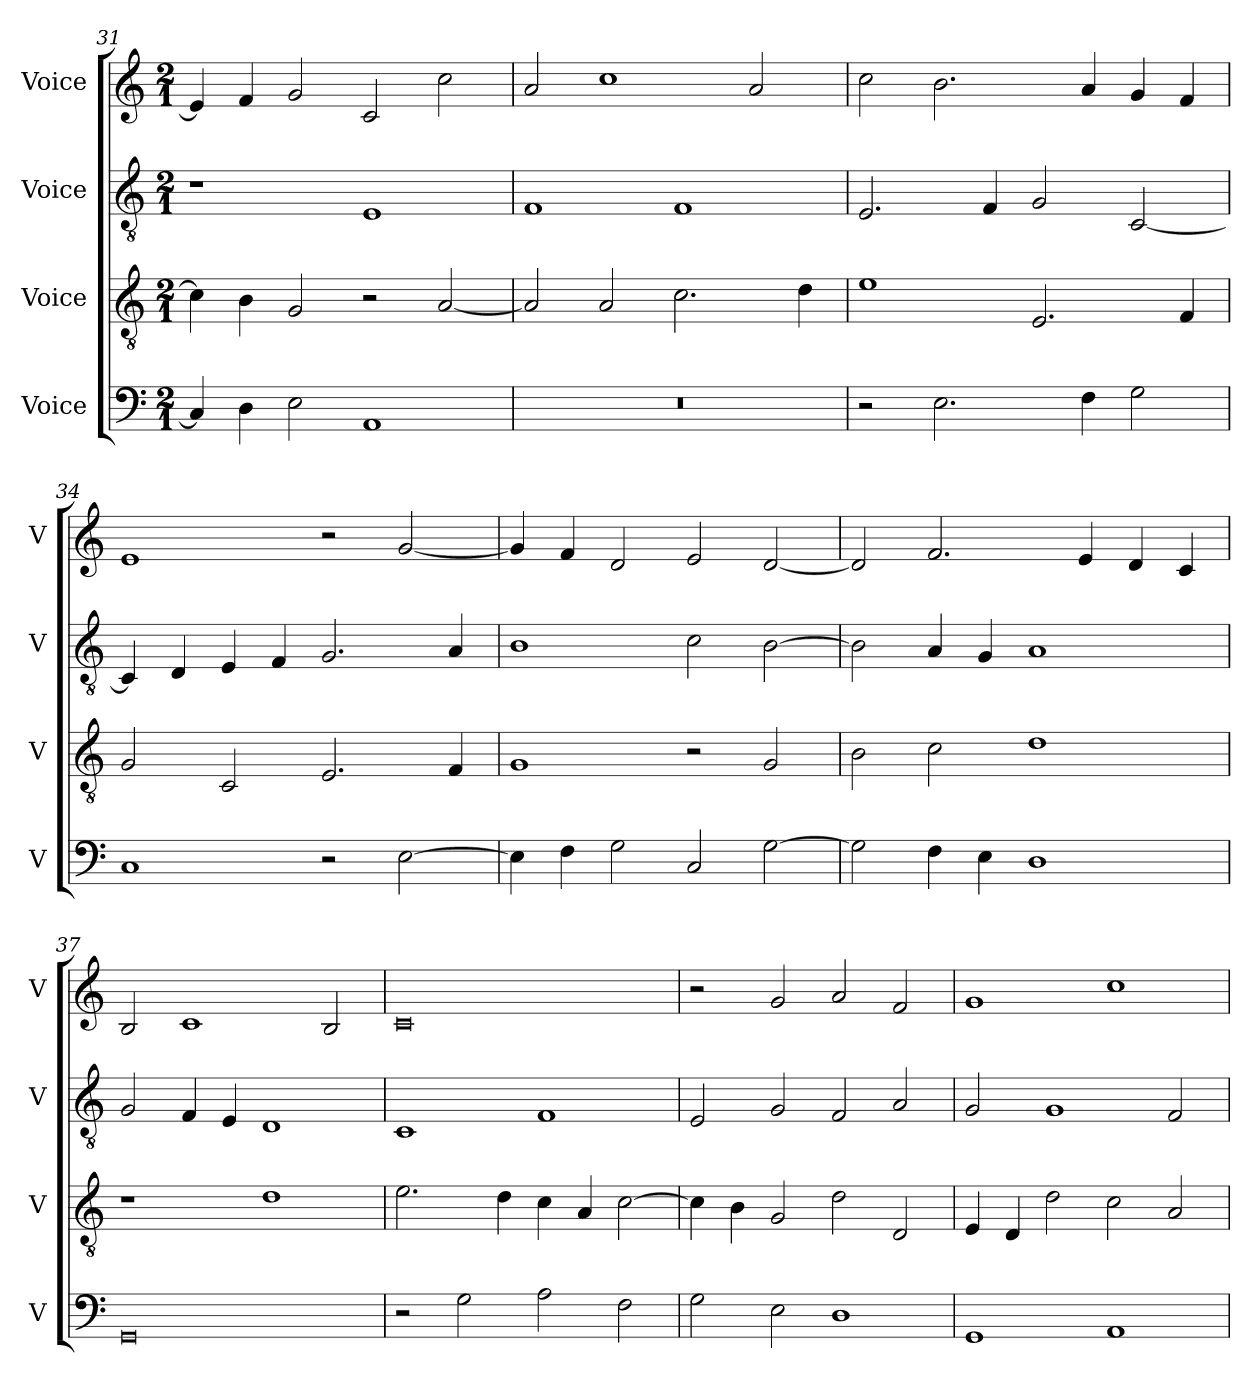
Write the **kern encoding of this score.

**kern	**kern	**kern	**kern
*part4	*part3	*part2	*part1
*staff4	*staff3	*staff2	*staff1
*I"Voice	*I"Voice	*I"Voice	*I"Voice
*I'V	*I'V	*I'V	*I'V
*clefF4	*clefGv2	*clefGv2	*clefG2
*k[]	*k[]	*k[]	*k[]
*M2/1	*M2/1	*M2/1	*M2/1
=31	=31	=31	=31
4C/]	4c\]	1r	4e/]
4D\	4B\	.	4f/
2E\	2G/	.	2g/
1AA	2r	1E	2c/
.	[2A/	.	2cc\
=32	=32	=32	=32
0r	2A/]	1F	2a/
.	2A/	.	1cc
.	2.c\	1F	.
.	.	.	2a/
.	4d\	.	.
!!LO:LB:g=z
=33	=33	=33	=33
2r	1e	2.E/	2cc\
2.E\	.	.	2.b\
.	.	4F/	.
.	2.E/	2G/	.
4F\	.	.	4a/
2G\	.	[2C/	4g/
.	4F/	.	4f/
=34	=34	=34	=34
1C	2G/	4C/]	1e
.	.	4D/	.
.	2C/	4E/	.
.	.	4F/	.
2r	2.E/	2.G/	2r
[2E\	.	.	[2g/
.	4F/	4A/	.
=35	=35	=35	=35
4E\]	1G	1B	4g/]
4F\	.	.	4f/
2G\	.	.	2d/
2C/	2r	2c\	2e/
[2G\	2G/	[2B\	[2d/
!!LO:LB:g=z
=36	=36	=36	=36
2G\]	2B\	2B\]	2d/]
4F\	2c\	4A/	2.f/
4E\	.	4G/	.
1D	1d	1A	.
.	.	.	4e/
.	.	.	4d/
.	.	.	4c/
=37	=37	=37	=37
0GG	1r	2G/	2B/
.	.	4F/	1c
.	.	4E/	.
.	1d	1D	.
.	.	.	2B/
=38	=38	=38	=38
2r	2.e\	1C	0c
2G\	.	.	.
.	4d\	.	.
2A\	4c\	1F	.
.	4A/	.	.
2F\	[2c\	.	.
!!LO:PB:g=z
=39	=39	=39	=39
2G\	4c\]	2E/	2r
.	4B\	.	.
2E\	2G/	2G/	2g/
1D	2d\	2F/	2a/
.	2D/	2A/	2f/
=40	=40	=40	=40
1GG	4E/	2G/	1g
.	4D/	.	.
.	2d\	1G	.
1AA	2c\	.	1cc
.	2A/	2F/	.
=	=	=	=
*-	*-	*-	*-
